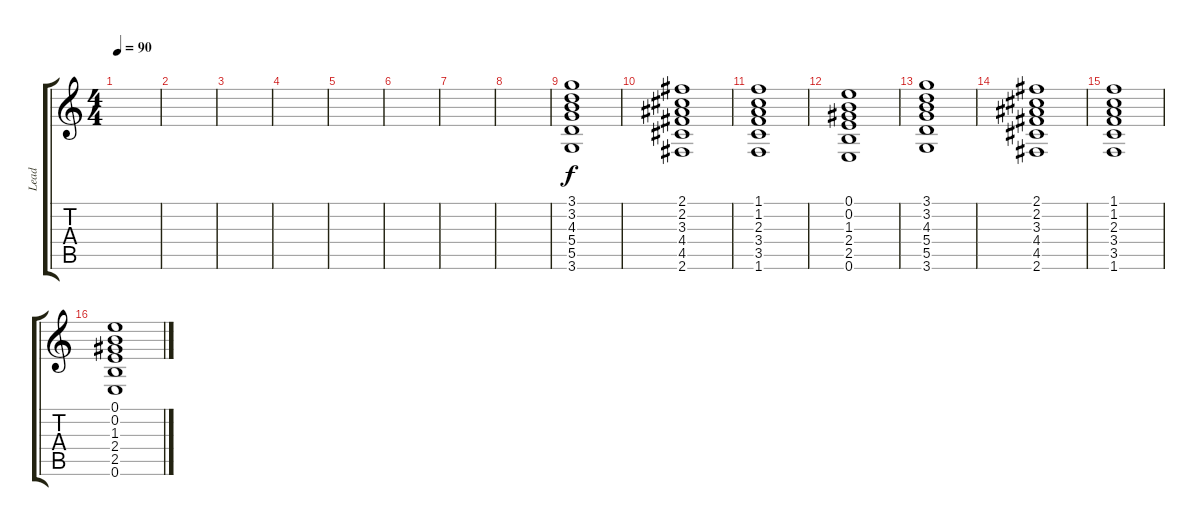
\track ("Lead" "Lead") {instrument distortionguitar}
\staff {score tabs}
\tuning (E4 B3 G3 D3 A2 E2) {hide}
\ts (4 4)
\tempo 90
\clef g2
\ks c
|
|
|
|
|
|
|
|
(3.1 3.2 4.3 5.4 5.5 3.6).1 |
(2.1 2.2 3.3 4.4 4.5 2.6).1 |
(1.1 1.2 2.3 3.4 3.5 1.6).1 |
(0.1 0.2 1.3 2.4 2.5 0.6).1 |
(3.1 3.2 4.3 5.4 5.5 3.6).1 |
(2.1 2.2 3.3 4.4 4.5 2.6).1 |
(1.1 1.2 2.3 3.4 3.5 1.6).1 |
(0.1 0.2 1.3 2.4 2.5 0.6).1
